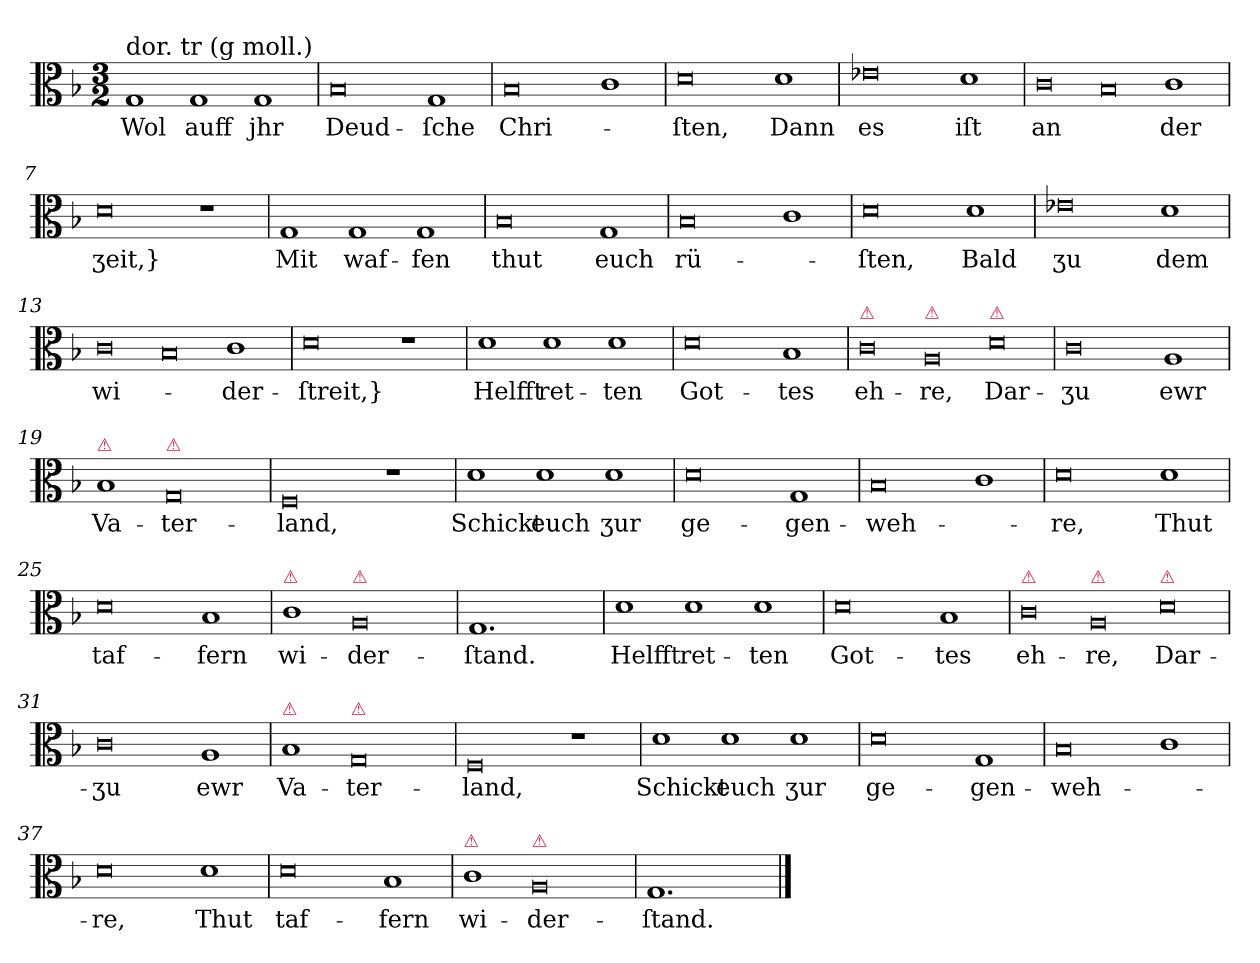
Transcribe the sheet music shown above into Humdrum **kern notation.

**kern	**text
*part1	*part1
*staff1	*staff1
*clefC3	*
*k[b-]	*
*G:dor	*
*M3/2	*
=1	=1
!LO:TX:a:t=dor. tr (g moll.)	!
!LO:N:vis=1	!
2G	Wol
!LO:N:vis=1	!
2G	auff
!LO:N:vis=1	!
2G	jhr
=2	=2
!LO:N:vis=0	!
1B-	Deud-
!LO:N:vis=1	!
2G	-ſche
=3	=3
!LO:N:vis=0	!
1B-	Chri-
!LO:N:vis=1	!
2c	.
=4	=4
!LO:N:vis=0	!
1d	-ſten,
!LO:N:vis=1	!
2d	Dann
=5	=5
!LO:N:vis=0	!
1e-X	es
!LO:N:vis=1	!
2d	iſt
=6	=6
!LO:N:vis=0	!
2c	an
!LO:N:vis=0	!
2B-	.
!LO:N:vis=1	!
2c	der
=7	=7
!LO:N:vis=0	!
1d	ʒeit,}
!LO:N:vis=1	!
2r	.
=8	=8
!LO:N:vis=1	!
2G	Mit
!LO:N:vis=1	!
2G	waf-
!LO:N:vis=1	!
2G	-fen
=9	=9
!LO:N:vis=0	!
1B-	thut
!LO:N:vis=1	!
2G	euch
=10	=10
!LO:N:vis=0	!
1B-	rü-
!LO:N:vis=1	!
2c	.
=11	=11
!LO:N:vis=0	!
1d	-ſten,
!LO:N:vis=1	!
2d	Bald
=12	=12
!LO:N:vis=0	!
1e-X	ʒu
!LO:N:vis=1	!
2d	dem
=13	=13
!LO:N:vis=0	!
2c	wi-
!LO:N:vis=0	!
2B-	.
!LO:N:vis=1	!
2c	-der-
=14	=14
!LO:N:vis=0	!
1d	-ſtreit,}
!LO:N:vis=1	!
2r	.
=15	=15
!LO:N:vis=1	!
2d	Helfft
!LO:N:vis=1	!
2d	ret-
!LO:N:vis=1	!
2d	-ten
=16	=16
!LO:N:vis=0	!
1d	Got-
!LO:N:vis=1	!
2B-	-tes
=17	=17
!LO:TX:a:color=crimson:t=⚠	!
!LO:N:vis=0	!
2c	eh-
!LO:TX:a:color=crimson:t=⚠	!
!LO:N:vis=0	!
2A	-re,
!LO:TX:a:color=crimson:t=⚠	!
!LO:N:vis=0	!
2d	Dar-
=18	=18
!LO:N:vis=0	!
1c	-ʒu
!LO:N:vis=1	!
2A	ewr
=19	=19
!LO:TX:a:color=crimson:t=⚠	!
!LO:N:vis=1	!
2B-	Va-
!LO:TX:a:color=crimson:t=⚠	!
!LO:N:vis=0	!
1G	-ter-
=20	=20
!LO:N:vis=0	!
1F	-land,
!LO:N:vis=1	!
2r	.
=21	=21
!LO:N:vis=1	!
2d	Schickt
!LO:N:vis=1	!
2d	euch
!LO:N:vis=1	!
2d	ʒur
=22	=22
!LO:N:vis=0	!
1d	ge-
!LO:N:vis=1	!
2G	-gen-
=23	=23
!LO:N:vis=0	!
1B-	-weh-
!LO:N:vis=1	!
2c	.
=24	=24
!LO:N:vis=0	!
1d	-re,
!LO:N:vis=1	!
2d	Thut
=25	=25
!LO:N:vis=0	!
1d	taf-
!LO:N:vis=1	!
2B-	-fern
=26	=26
!LO:TX:a:color=crimson:t=⚠	!
!LO:N:vis=1	!
2c	wi-
!LO:TX:a:color=crimson:t=⚠	!
!LO:N:vis=0	!
1A	-der-
=27	=27
1.G/	-ſtand.
=28	=28
!LO:N:vis=1	!
2d	Helfft
!LO:N:vis=1	!
2d	ret-
!LO:N:vis=1	!
2d	-ten
=29	=29
!LO:N:vis=0	!
1d	Got-
!LO:N:vis=1	!
2B-	-tes
=30	=30
!LO:TX:a:color=crimson:t=⚠	!
!LO:N:vis=0	!
2c	eh-
!LO:TX:a:color=crimson:t=⚠	!
!LO:N:vis=0	!
2A	-re,
!LO:TX:a:color=crimson:t=⚠	!
!LO:N:vis=0	!
2d	Dar-
=31	=31
!LO:N:vis=0	!
1c	-ʒu
!LO:N:vis=1	!
2A	ewr
=32	=32
!LO:TX:a:color=crimson:t=⚠	!
!LO:N:vis=1	!
2B-	Va-
!LO:TX:a:color=crimson:t=⚠	!
!LO:N:vis=0	!
1G	-ter-
=33	=33
!LO:N:vis=0	!
1F	-land,
!LO:N:vis=1	!
2r	.
=34	=34
!LO:N:vis=1	!
2d	Schickt
!LO:N:vis=1	!
2d	euch
!LO:N:vis=1	!
2d	ʒur
=35	=35
!LO:N:vis=0	!
1d	ge-
!LO:N:vis=1	!
2G	-gen-
=36	=36
!LO:N:vis=0	!
1B-	-weh-
!LO:N:vis=1	!
2c	.
=37	=37
!LO:N:vis=0	!
1d	-re,
!LO:N:vis=1	!
2d	Thut
=38	=38
!LO:N:vis=0	!
1d	taf-
!LO:N:vis=1	!
2B-	-fern
=39	=39
!LO:TX:a:color=crimson:t=⚠	!
!LO:N:vis=1	!
2c	wi-
!LO:TX:a:color=crimson:t=⚠	!
!LO:N:vis=0	!
1A	-der-
=40	=40
1.G/	-ſtand.
==	==
*-	*-
